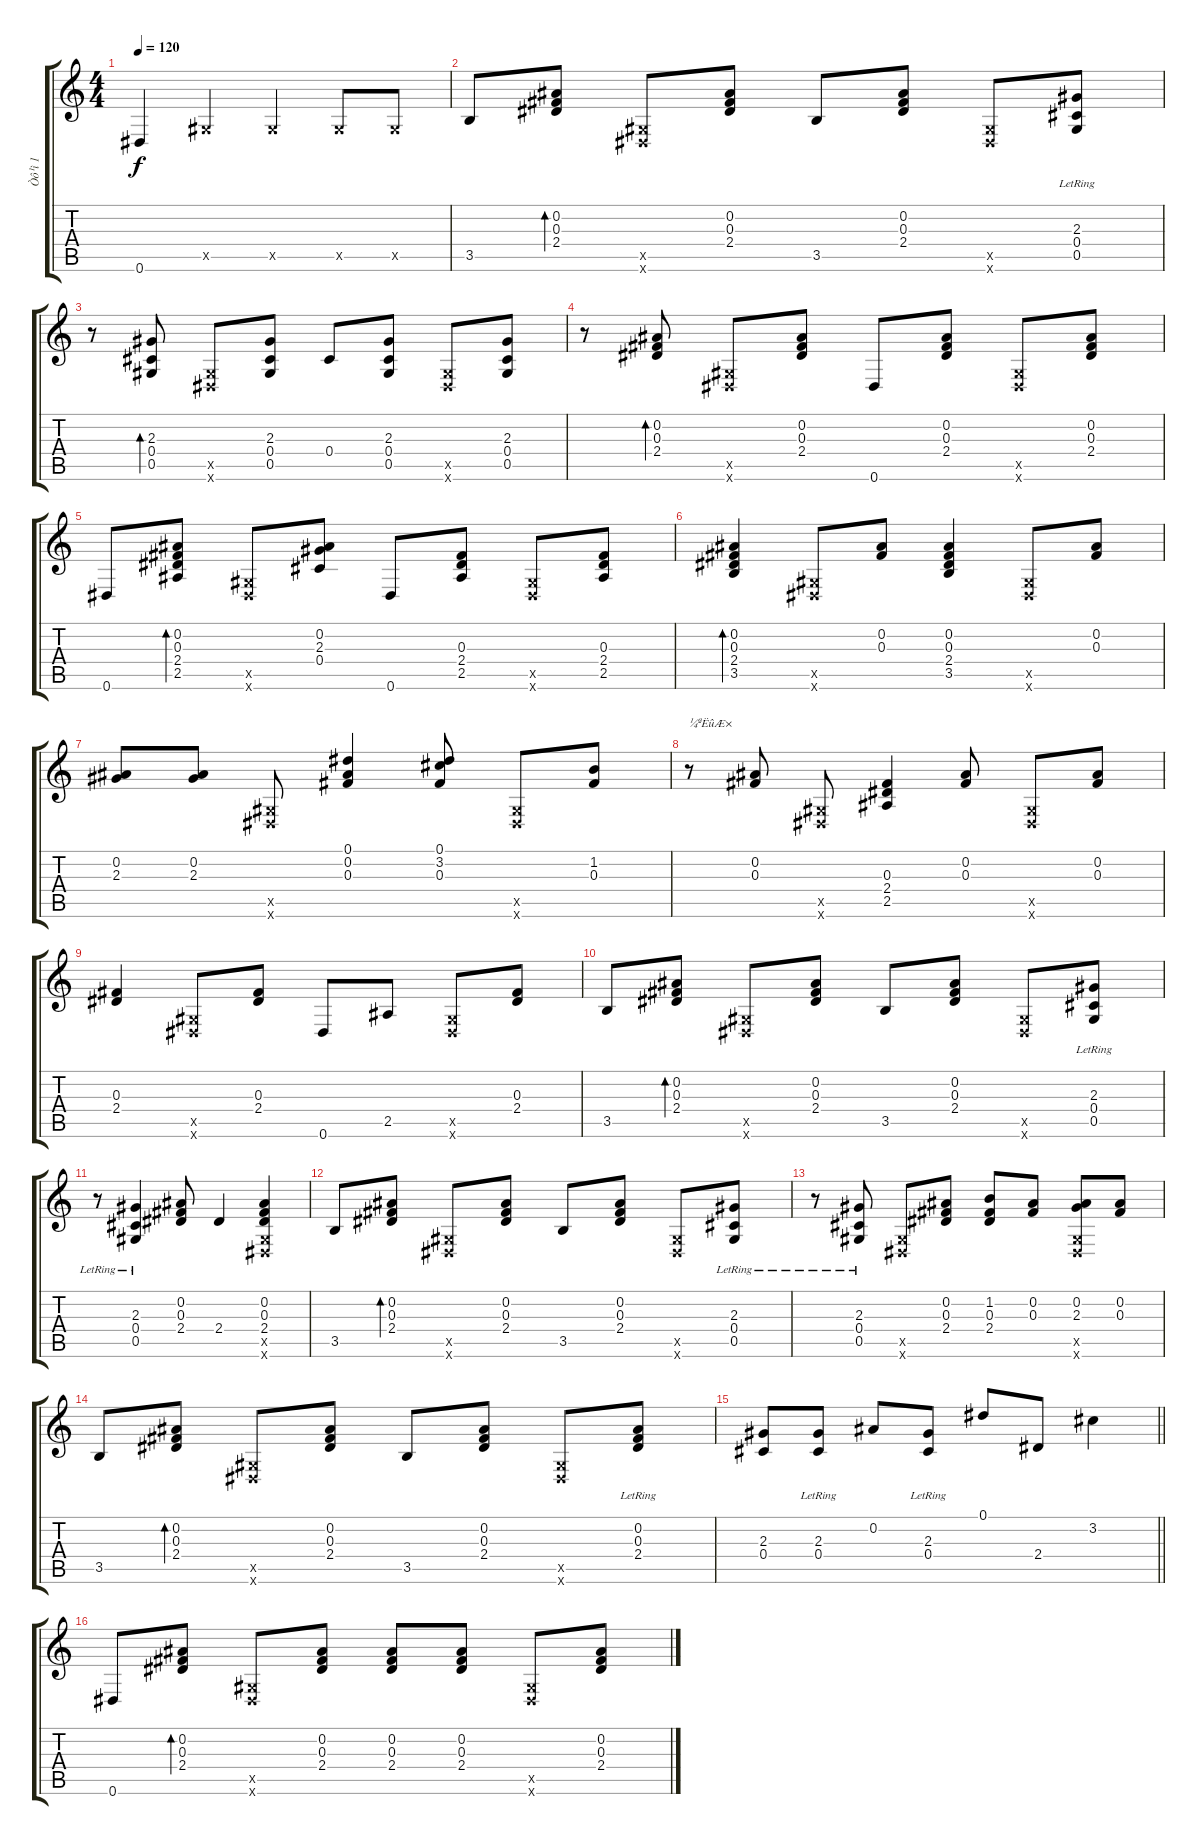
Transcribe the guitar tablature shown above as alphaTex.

\track ("Òô¹ì 1" "Òô¹ì 1") {instrument acousticguitarsteel}
\staff {score tabs}
\tuning (Eb4 Bb3 Gb3 Db3 Ab2 Eb2) {hide}
\ts (4 4)
\tempo 120
\clef g2
\ks c
0.6.4{dy f} 0.5{x}.4 0.5{x}.4 0.5{x}.8 0.5{x}.8 |
3.5.8 (0.2 0.3 2.4).8{bd 480} (0.5{x} 0.6{x}).8 (0.2 0.3 2.4).8 3.5.8 (0.2 0.3 2.4).8 (0.5{x} 0.6{x}).8 (2.3{lr} 0.4{lr} 0.5{lr}).8 |
r.8 (2.3 0.4 0.5).8{bd 480} (0.5{x} 0.6{x}).8 (2.3 0.4 0.5).8 0.4.8 (2.3 0.4 0.5).8 (0.5{x} 0.6{x}).8 (2.3 0.4 0.5).8 |
r.8 (0.2 0.3 2.4).8{bd 120} (0.5{x} 0.6{x}).8 (0.2 0.3 2.4).8 0.6.8 (0.2 0.3 2.4).8 (0.5{x} 0.6{x}).8 (0.2 0.3 2.4).8 |
0.6.8 (0.2 0.3 2.4 2.5).8{bd 480} (0.5{x} 0.6{x}).8 (0.2 2.3 0.4).8 0.6.8 (0.3 2.4 2.5).8 (0.5{x} 0.6{x}).8 (0.3 2.4 2.5).8 |
(0.2 0.3 2.4 3.5).4{bd 240} (0.5{x} 0.6{x}).8 (0.2 0.3).8 (0.2 0.3 2.4 3.5).4 (0.5{x} 0.6{x}).8 (0.2 0.3).8 |
(0.2 2.3).8 (0.2 2.3).8 (0.5{x} 0.6{x}).8 (0.1 0.2 0.3).4 (0.1 3.2 0.3).8 (0.5{x} 0.6{x}).8 (1.2 0.3).8 |
r.8{txt "¼ªËûÆ×"} (0.2 0.3).8 (0.5{x} 0.6{x}).8 (0.3 2.4 2.5).4 (0.2 0.3).8 (0.5{x} 0.6{x}).8 (0.2 0.3).8 |
(0.3 2.4).4 (0.5{x} 0.6{x}).8 (0.3 2.4).8 0.6.8 2.5.8 (0.5{x} 0.6{x}).8 (0.3 2.4).8 |
3.5.8 (0.2 0.3 2.4).8{bd 480} (0.5{x} 0.6{x}).8 (0.2 0.3 2.4).8 3.5.8 (0.2 0.3 2.4).8 (0.5{x} 0.6{x}).8 (2.3{lr} 0.4{lr} 0.5{lr}).8 |
r.8 (2.3{lr} 0.4{lr} 0.5{lr}).4 (0.2 0.3 2.4).8 2.4.4 (0.2 0.3 2.4 0.5{x} 0.6{x}).4 |
3.5.8 (0.2 0.3 2.4).8{bd 480} (0.5{x} 0.6{x}).8 (0.2 0.3 2.4).8 3.5.8 (0.2 0.3 2.4).8 (0.5{x} 0.6{x}).8 (2.3{lr} 0.4{lr} 0.5{lr}).8 |
r.8 (2.3{lr} 0.4{lr} 0.5{lr}).8 (0.5{x} 0.6{x}).8 (0.2 0.3 2.4).8 (1.2 0.3 2.4).8 (0.2 0.3).8 (0.2 2.3 0.5{x} 0.6{x}).8 (0.2 0.3).8 |
3.5.8 (0.2 0.3 2.4).8{bd 480} (0.5{x} 0.6{x}).8 (0.2 0.3 2.4).8 3.5.8 (0.2 0.3 2.4).8 (0.5{x} 0.6{x}).8 (0.2 0.3{lr} 2.4{lr}).8 |
\barLineRight lightlight
(2.3 0.4).8 (2.3{lr} 0.4{lr}).8 0.2.8 (2.3{lr} 0.4{lr}).8 0.1.8 2.4.8 3.2.4 |
\section ("" "")
0.6.8 (0.2 0.3 2.4).8{bd 480} (0.5{x} 0.6{x}).8 (0.2 0.3 2.4).8 (0.2 0.3 2.4).8 (0.2 0.3 2.4).8 (0.5{x} 0.6{x}).8 (0.2 0.3 2.4).8
